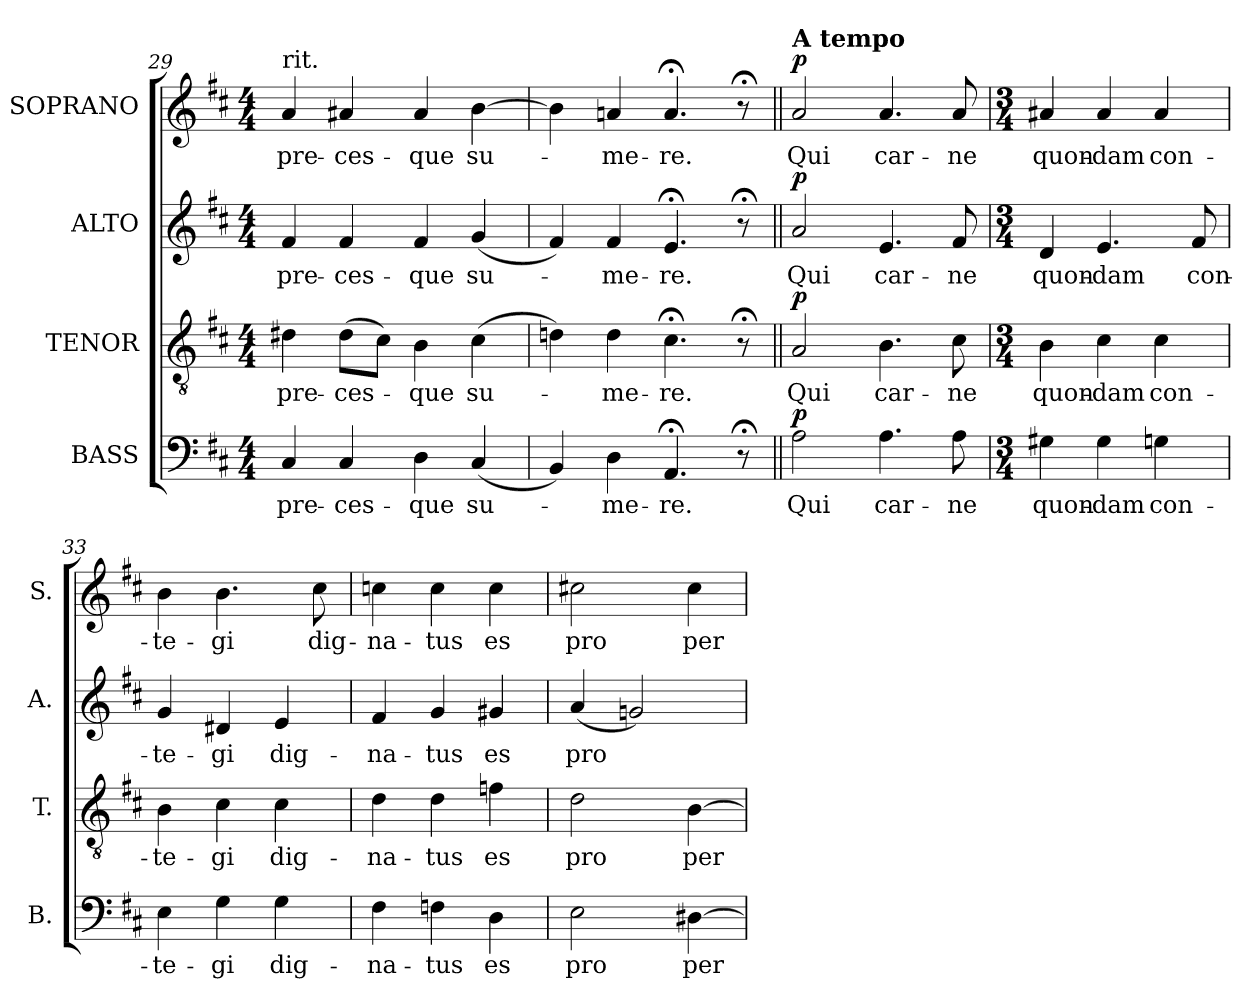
**kern	**text	**dynam	**kern	**text	**dynam	**kern	**text	**dynam	**kern	**text	**dynam
*part4	*part4	*part4	*part3	*part3	*part3	*part2	*part2	*part2	*part1	*part1	*part1
*staff4	*staff4	*staff4	*staff3	*staff3	*staff3	*staff2	*staff2	*staff2	*staff1	*staff1	*staff1
*I"BASS	*	*	*I"TENOR	*	*	*I"ALTO	*	*	*I"SOPRANO	*	*
*I'B.	*	*	*I'T.	*	*	*I'A.	*	*	*I'S.	*	*
*clefF4	*	*	*clefGv2	*	*	*clefG2	*	*	*clefG2	*	*
*	*	*	*ITrd7c12	*	*	*	*	*	*	*	*
*k[f#c#]	*	*	*k[f#c#]	*	*	*k[f#c#]	*	*	*k[f#c#]	*	*
*D:	*	*	*D:	*	*	*D:	*	*	*D:	*	*
*M4/4	*	*	*M4/4	*	*	*M4/4	*	*	*M4/4	*	*
=29	=29	=29	=29	=29	=29	=29	=29	=29	=29	=29	=29
!	!LO:LY:b:color=#000000	!	!	!	!	!	!	!	!	!	!
!	!	!	!	!LO:LY:b:color=#000000	!	!	!	!	!	!	!
!	!	!	!	!	!	!	!LO:LY:b:color=#000000	!	!	!	!
!	!	!	!	!	!	!	!	!	!LO:TX:t=rit.	!	!
!	!	!	!	!	!	!	!	!	!	!LO:LY:b:color=#000000	!
4C#i/	pre-	.	4D#Xi\	pre-	.	4f#i/	pre-	.	4ai/	pre-	.
!	!LO:LY:b:color=#000000	!	!	!	!	!	!	!	!	!	!
!	!	!	!	!LO:LY:b:color=#000000	!	!	!	!	!	!	!
!	!	!	!	!	!	!	!LO:LY:b:color=#000000	!	!	!	!
!	!	!	!	!	!	!	!	!	!	!LO:LY:b:color=#000000	!
4C#i/	-ces-	.	(8D#i\L	-ces-	.	4f#i/	-ces-	.	4a#Xi/	-ces-	.
.	.	.	8C#i\J)	.	.	.	.	.	.	.	.
!	!LO:LY:b:color=#000000	!	!	!	!	!	!	!	!	!	!
!	!	!	!	!LO:LY:b:color=#000000	!	!	!	!	!	!	!
!	!	!	!	!	!	!	!LO:LY:b:color=#000000	!	!	!	!
!	!	!	!	!	!	!	!	!	!	!LO:LY:b:color=#000000	!
4Di\	-que	.	4BBi\	-que	.	4f#i/	-que	.	4a#i/	-que	.
!	!LO:LY:b:color=#000000	!	!	!	!	!	!	!	!	!	!
!	!	!	!	!LO:LY:b:color=#000000	!	!	!	!	!	!	!
!	!	!	!	!	!	!	!LO:LY:b:color=#000000	!	!	!	!
!	!	!	!	!	!	!	!	!	!	!LO:LY:b:color=#000000	!
(4C#i/	su-	.	(4C#i\	su-	.	(4gi/	su-	.	[>4bi\	su-	.
=30	=30	=30	=30	=30	=30	=30	=30	=30	=30	=30	=30
4BBi/)	.	.	4Dni\)	.	.	4f#i/)	.	.	4bi\]	.	.
!	!LO:LY:b:color=#000000	!	!	!	!	!	!	!	!	!	!
!	!	!	!	!LO:LY:b:color=#000000	!	!	!	!	!	!	!
!	!	!	!	!	!	!	!LO:LY:b:color=#000000	!	!	!	!
!	!	!	!	!	!	!	!	!	!	!LO:LY:b:color=#000000	!
4Di\	-me-	.	4Di\	-me-	.	4f#i/	-me-	.	4ani/	-me-	.
!	!LO:LY:b:color=#000000	!	!	!	!	!	!	!	!	!	!
!	!	!	!	!LO:LY:b:color=#000000	!	!	!	!	!	!	!
!	!	!	!	!	!	!	!LO:LY:b:color=#000000	!	!	!	!
!	!	!	!	!	!	!	!	!	!	!LO:LY:b:color=#000000	!
4.AA;i/	-re.	.	4.C#;i\	-re.	.	4.e;i/	-re.	.	4.a;i/	-re.	.
8r;	.	.	8r;	.	.	8r;	.	.	8r;	.	.
=31||	=31||	=31||	=31||	=31||	=31||	=31||	=31||	=31||	=31||	=31||	=31||
!	!LO:LY:b:color=#000000	!	!	!	!	!	!	!	!	!	!
!	!	!	!	!LO:LY:b:color=#000000	!	!	!	!	!	!	!
!	!	!	!	!	!	!	!LO:LY:b:color=#000000	!	!	!	!
!	!	!	!	!	!	!	!	!	!LO:TX:a:B:t=A tempo	!	!
!	!	!	!	!	!	!	!	!	!	!LO:LY:b:color=#000000	!
2Ai\	Qui	p	2AAi/	Qui	p	2ai/	Qui	p	2ai/	Qui	p
!	!LO:LY:b:color=#000000	!	!	!	!	!	!	!	!	!	!
!	!	!	!	!LO:LY:b:color=#000000	!	!	!	!	!	!	!
!	!	!	!	!	!	!	!LO:LY:b:color=#000000	!	!	!	!
!	!	!	!	!	!	!	!	!	!	!LO:LY:b:color=#000000	!
4.Ai\	car-	.	4.BBi\	car-	.	4.ei/	car-	.	4.ai/	car-	.
!	!LO:LY:b:color=#000000	!	!	!	!	!	!	!	!	!	!
!	!	!	!	!LO:LY:b:color=#000000	!	!	!	!	!	!	!
!	!	!	!	!	!	!	!LO:LY:b:color=#000000	!	!	!	!
!	!	!	!	!	!	!	!	!	!	!LO:LY:b:color=#000000	!
8Ai\	-ne	.	8C#i\	-ne	.	8f#i/	-ne	.	8ai/	-ne	.
=32	=32	=32	=32	=32	=32	=32	=32	=32	=32	=32	=32
*M3/4	*	*	*M3/4	*	*	*M3/4	*	*	*M3/4	*	*
!	!LO:LY:b:color=#000000	!	!	!	!	!	!	!	!	!	!
!	!	!	!	!LO:LY:b:color=#000000	!	!	!	!	!	!	!
!	!	!	!	!	!	!	!LO:LY:b:color=#000000	!	!	!	!
!	!	!	!	!	!	!	!	!	!	!LO:LY:b:color=#000000	!
4G#Xi\	quon-	.	4BBi\	quon-	.	4di/	quon-	.	4a#Xi/	quon-	.
!	!LO:LY:b:color=#000000	!	!	!	!	!	!	!	!	!	!
!	!	!	!	!LO:LY:b:color=#000000	!	!	!	!	!	!	!
!	!	!	!	!	!	!	!LO:LY:b:color=#000000	!	!	!	!
!	!	!	!	!	!	!	!	!	!	!LO:LY:b:color=#000000	!
4G#i\	-dam	.	4C#i\	-dam	.	4.ei/	-dam	.	4a#i/	-dam	.
!	!LO:LY:b:color=#000000	!	!	!	!	!	!	!	!	!	!
!	!	!	!	!LO:LY:b:color=#000000	!	!	!	!	!	!	!
!	!	!	!	!	!	!	!	!	!	!LO:LY:b:color=#000000	!
4Gni\	con-	.	4C#i\	con-	.	.	.	.	4a#i/	con-	.
!	!	!	!	!	!	!	!LO:LY:b:color=#000000	!	!	!	!
.	.	.	.	.	.	8f#i/	con-	.	.	.	.
=33	=33	=33	=33	=33	=33	=33	=33	=33	=33	=33	=33
!	!LO:LY:b:color=#000000	!	!	!	!	!	!	!	!	!	!
!	!	!	!	!LO:LY:b:color=#000000	!	!	!	!	!	!	!
!	!	!	!	!	!	!	!LO:LY:b:color=#000000	!	!	!	!
!	!	!	!	!	!	!	!	!	!	!LO:LY:b:color=#000000	!
4Ei\	-te-	.	4BBi\	-te-	.	4gi/	-te-	.	4bi\	-te-	.
!	!LO:LY:b:color=#000000	!	!	!	!	!	!	!	!	!	!
!	!	!	!	!LO:LY:b:color=#000000	!	!	!	!	!	!	!
!	!	!	!	!	!	!	!LO:LY:b:color=#000000	!	!	!	!
!	!	!	!	!	!	!	!	!	!	!LO:LY:b:color=#000000	!
4Gi\	-gi	.	4C#i\	-gi	.	4d#Xi/	-gi	.	4.bi\	-gi	.
!	!LO:LY:b:color=#000000	!	!	!	!	!	!	!	!	!	!
!	!	!	!	!LO:LY:b:color=#000000	!	!	!	!	!	!	!
!	!	!	!	!	!	!	!LO:LY:b:color=#000000	!	!	!	!
4Gi\	dig-	.	4C#i\	dig-	.	4ei/	dig-	.	.	.	.
!	!	!	!	!	!	!	!	!	!	!LO:LY:b:color=#000000	!
.	.	.	.	.	.	.	.	.	8cc#i\	dig-	.
=34	=34	=34	=34	=34	=34	=34	=34	=34	=34	=34	=34
!	!LO:LY:b:color=#000000	!	!	!	!	!	!	!	!	!	!
!	!	!	!	!LO:LY:b:color=#000000	!	!	!	!	!	!	!
!	!	!	!	!	!	!	!LO:LY:b:color=#000000	!	!	!	!
!	!	!	!	!	!	!	!	!	!	!LO:LY:b:color=#000000	!
4F#i\	-na-	.	4Di\	-na-	.	4f#i/	-na-	.	4ccni\	-na-	.
!	!LO:LY:b:color=#000000	!	!	!	!	!	!	!	!	!	!
!	!	!	!	!LO:LY:b:color=#000000	!	!	!	!	!	!	!
!	!	!	!	!	!	!	!LO:LY:b:color=#000000	!	!	!	!
!	!	!	!	!	!	!	!	!	!	!LO:LY:b:color=#000000	!
4Fni\	-tus	.	4Di\	-tus	.	4gi/	-tus	.	4cci\	-tus	.
!	!LO:LY:b:color=#000000	!	!	!	!	!	!	!	!	!	!
!	!	!	!	!LO:LY:b:color=#000000	!	!	!	!	!	!	!
!	!	!	!	!	!	!	!LO:LY:b:color=#000000	!	!	!	!
!	!	!	!	!	!	!	!	!	!	!LO:LY:b:color=#000000	!
4Di\	es	.	4Fni\	es	.	4g#Xi/	es	.	4cci\	es	.
!!LO:LB:g=z
=35	=35	=35	=35	=35	=35	=35	=35	=35	=35	=35	=35
!	!LO:LY:b:color=#000000	!	!	!	!	!	!	!	!	!	!
!	!	!	!	!LO:LY:b:color=#000000	!	!	!	!	!	!	!
!	!	!	!	!	!	!	!LO:LY:b:color=#000000	!	!	!	!
!	!	!	!	!	!	!	!	!	!	!LO:LY:b:color=#000000	!
2Ei\	pro	.	2Di\	pro	.	(4ai/	pro	.	2cc#Xi\	pro	.
.	.	.	.	.	.	2gni/)	.	.	.	.	.
!	!LO:LY:b:color=#000000	!	!	!	!	!	!	!	!	!	!
!	!	!	!	!LO:LY:b:color=#000000	!	!	!	!	!	!	!
!	!	!	!	!	!	!	!	!	!	!LO:LY:b:color=#000000	!
[>4D#Xi\	per-	.	[>4BBi\	per-	.	.	.	.	4cc#i\	per-	.
=	=	=	=	=	=	=	=	=	=	=	=
*-	*-	*-	*-	*-	*-	*-	*-	*-	*-	*-	*-
